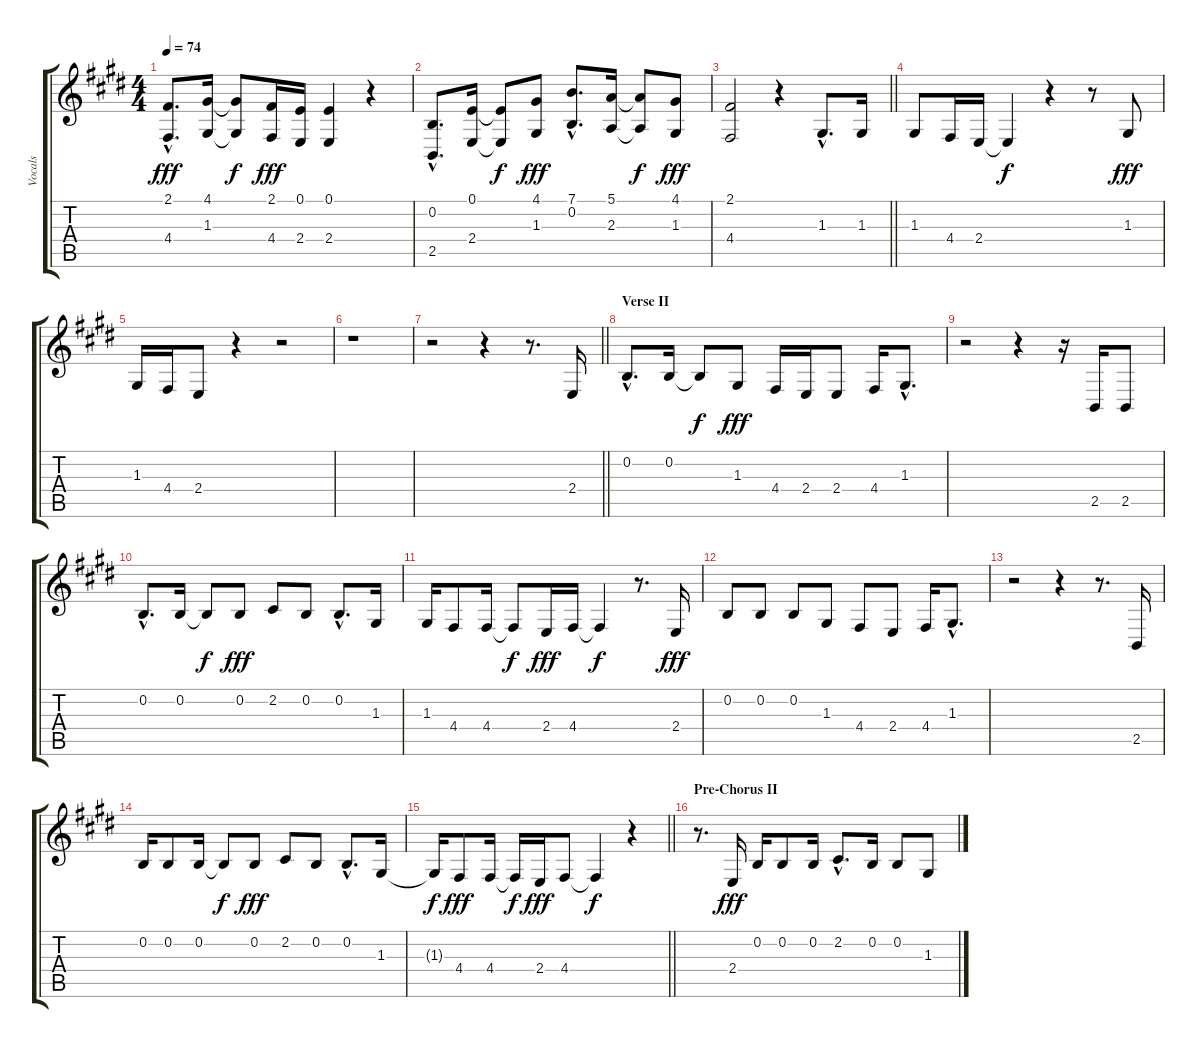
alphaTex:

\track ("Vocals" "Vocals") {instrument lead6voice}
\staff {score tabs}
\tuning (E4 B3 G3 D3 A2 E2) {hide}
\ts (4 4)
\tempo 74
\clef g2
\ks e
(2.1{hac} 4.4{hac}).8{d dy fff} (4.1 1.3).16 (4.1{t} 1.3{t}).8{dy f} (2.1 4.4).16{dy fff} (0.1 2.4).16 (0.1 2.4).4 r.4 |
(0.2{hac} 2.5{hac}).8{d} (0.1 2.4).16 (0.1{t} 2.4{t}).8{dy f} (4.1 1.3).8{dy fff} (7.1{hac} 0.2{hac}).8{d} (5.1 2.3).16 (5.1{t} 2.3{t}).8{dy f} (4.1 1.3).8{dy fff} |
\barLineRight lightlight
(2.1 4.4).2 r.4 1.3{hac}.8{d} 1.3.16 |
1.3.8 4.4.16 2.4.16 2.4{t}.4{dy f} r.4 r.8 1.3.8{dy fff} |
1.3.16 4.4.16 2.4.8 r.4 r.2 |
r.1 |
\barLineRight lightlight
r.2 r.4 r.8{d} 2.4.16 |
\section ("" "Verse II")
0.2{hac}.8{d} 0.2.16 0.2{t}.8{dy f} 1.3.8{dy fff} 4.4.16 2.4.16 2.4.8 4.4.16 1.3{hac}.8{d} |
r.2 r.4 r.16 2.5.16 2.5.8 |
0.2{hac}.8{d} 0.2.16 0.2{t}.8{dy f} 0.2.8{dy fff} 2.2.8 0.2.8 0.2{hac}.8{d} 1.3.16 |
1.3.16 4.4.8 4.4.16 4.4{t}.8{dy f} 2.4.16{dy fff} 4.4.16 4.4{t}.4{dy f} r.8{d} 2.4.16{dy fff} |
0.2.8 0.2.8 0.2.8 1.3.8 4.4.8 2.4.8 4.4.16 1.3{hac}.8{d} |
r.2 r.4 r.8{d} 2.5.16 |
0.2.16 0.2.8 0.2.16 0.2{t}.8{dy f} 0.2.8{dy fff} 2.2.8 0.2.8 0.2{hac}.8{d} 1.3.16 |
\barLineRight lightlight
1.3{t}.16{dy f} 4.4.8{dy fff} 4.4.16 4.4{t}.16{dy f} 2.4.16{dy fff} 4.4.8 4.4{t}.4{dy f} r.4 |
\section ("" "Pre-Chorus II")
r.8{d} 2.4.16{dy fff} 0.2.16 0.2.8 0.2.16 2.2{hac}.8{d} 0.2.16 0.2.8 1.3.8
